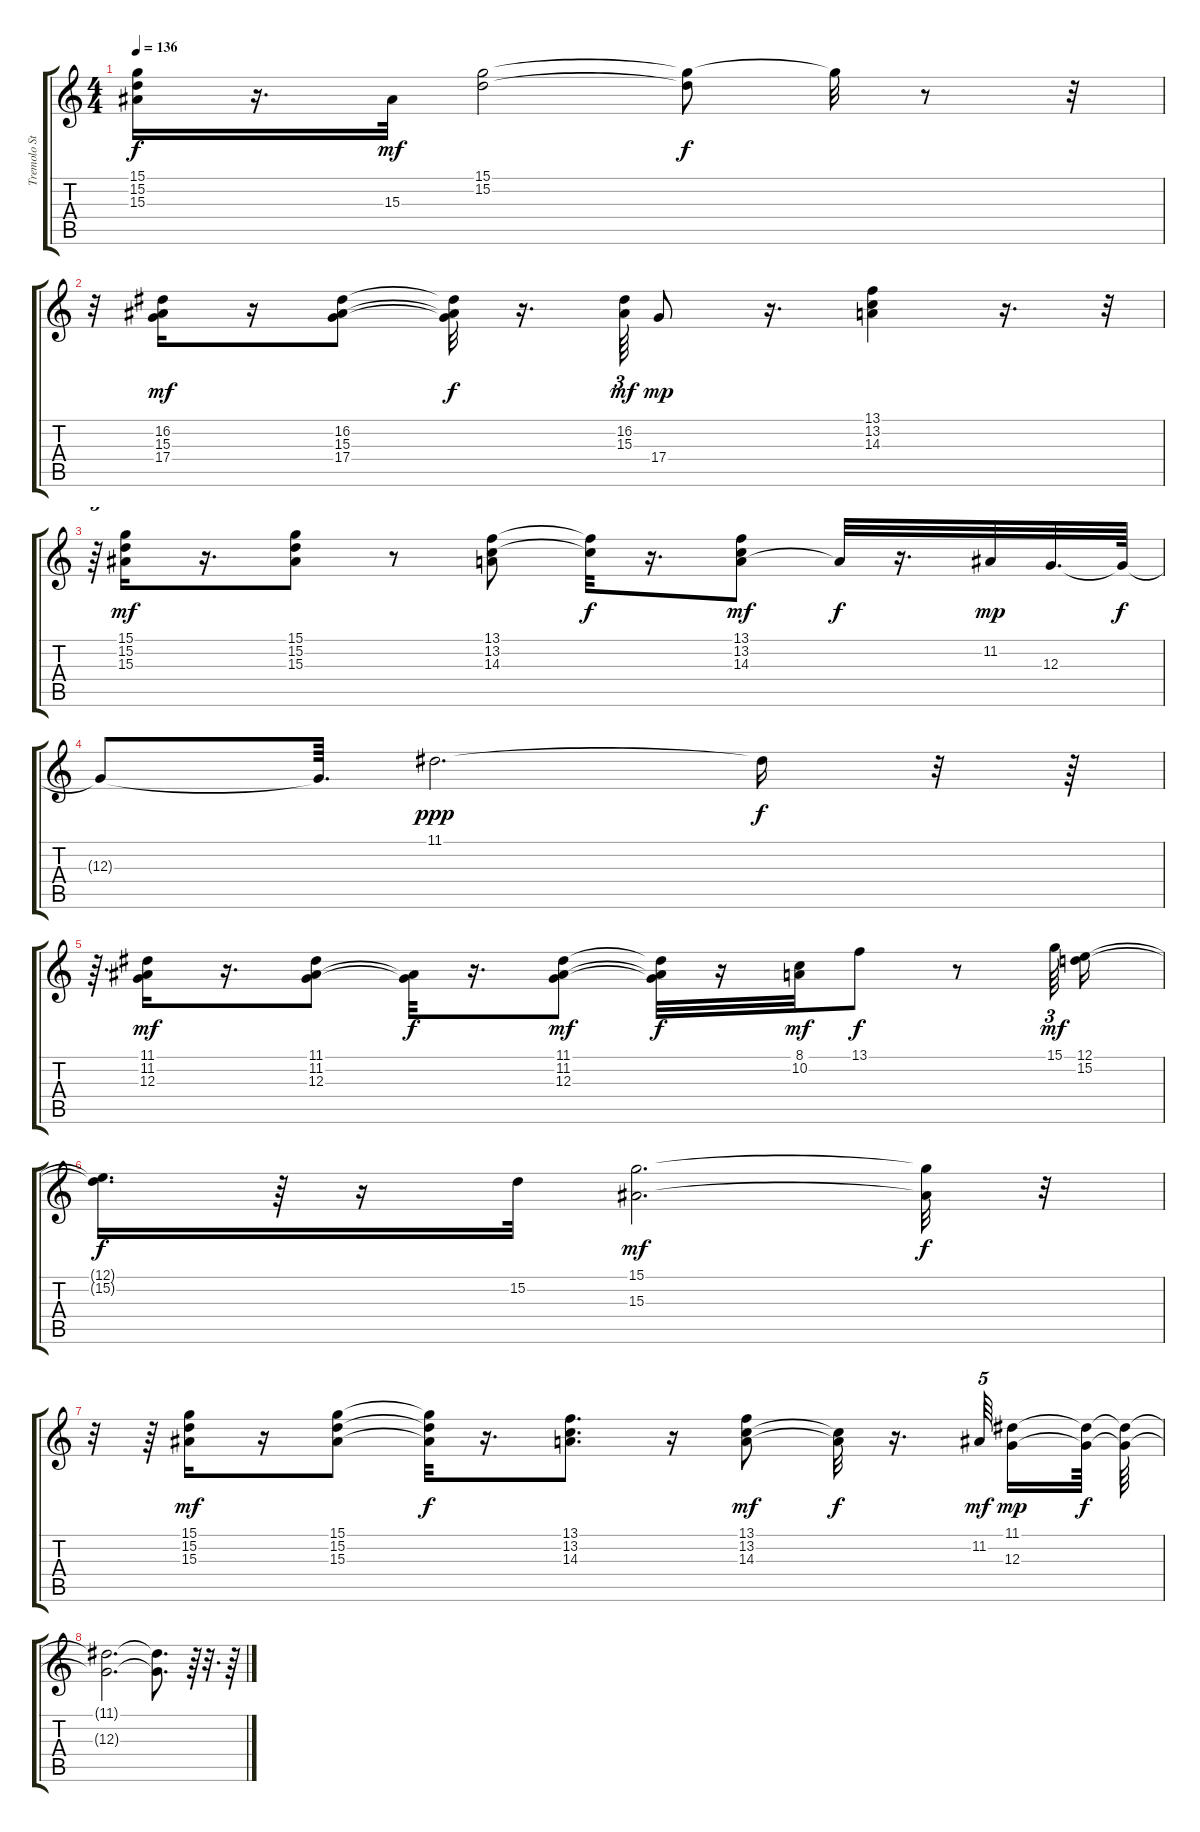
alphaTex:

\track ("Tremolo Strings" "Tremolo St") {instrument tremolostrings}
\staff {score tabs}
\tuning (E4 B3 G3 D3 A2 E2) {hide}
\ts (4 4)
\tempo 136
\clef g2
\ks c
(15.1{t} 15.2{t} 15.3{t}).16{dy f} r.16{d} 15.3.32{dy mf} (15.1 15.2).2 (15.1{t} 15.2{t}).8{dy f} 15.1{t}.32 r.8 r.32 |
r.32 (16.2 15.3 17.4).16{dy mf} r.16 (16.2 15.3 17.4).8 (16.2{t} 15.3{t} 17.4{t}).32{dy f} r.16{d} (16.2 15.3).64{tu (3 2) dy mf} 17.4.8{dy mp} r.16{d} (13.1 13.2 14.3).4 r.16{d} r.32{tu (3 2)} |
r.64{tu (3 2)} (15.1 15.2 15.3).16{dy mf} r.16{d} (15.1 15.2 15.3).8 r.8 (13.1 13.2 14.3).8 (13.1{t} 13.2{t}).32{dy f} r.16{d} (13.1 13.2 14.3).8{dy mf} 14.3{t}.32{dy f} r.16{d} 11.2.32{dy mp} 12.3.32{d} 12.3{t}.64{dy f} |
12.3{t}.8 12.3{t}.64{d} 11.1.2{d dy ppp} 11.1{t}.16{dy f} r.32 r.64 |
r.64{d} (11.1 11.2 12.3).16{dy mf} r.16{d} (11.1 11.2 12.3).8 (11.2{t} 12.3{t}).32{dy f} r.16{d} (11.1 11.2 12.3).8{dy mf} (11.1{t} 11.2{t} 12.3{t}).32{dy f} r.16 (8.1 10.2).32{dy mf} 13.1.8{dy f} r.8 15.1.64{tu (3 2) dy mf} (12.1 15.2).16 |
(12.1{t} 15.2{t}).16{d dy f} r.64 r.16 15.2.32 (15.1 15.3).2{d dy mf} (15.1{t} 15.3{t}).32{dy f} r.32 |
r.32 r.64 (15.1 15.2 15.3).16{dy mf} r.16 (15.1 15.2 15.3).8 (15.1{t} 15.2{t} 15.3{t}).32{dy f} r.16{d} (13.1 13.2 14.3).8{d} r.16 (13.1 13.2 14.3).8{dy mf} (13.2{t} 14.3{t}).32{dy f} r.16{d} 11.2.64{tu (5 4) dy mf} (11.1 12.3).16{dy mp} (11.1{t} 12.3{t}).64{dy f} (11.1{t} 12.3{t}).64 |
(11.1{t} 12.3{t}).2{d} (11.1{t} 12.3{t}).8{d} r.64 r.32{d} r.64
